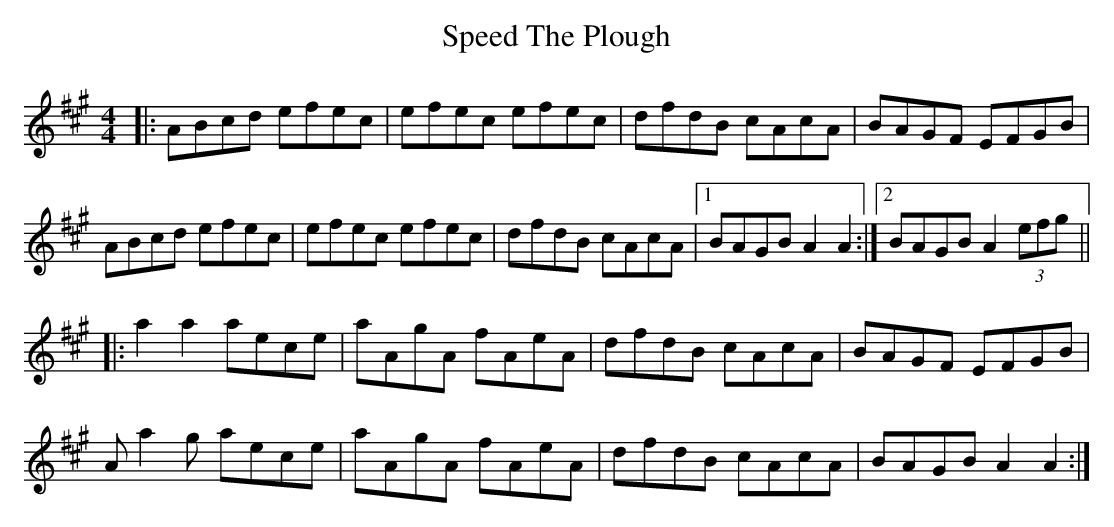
X:1
T: Speed The Plough
M: 4/4
L: 1/8
K: Amaj
|:ABcd efec|efec efec|dfdB cAcA|BAGF EFGB|
ABcd efec|efec efec|dfdB cAcA|1 BAGB A2A2:|2 BAGB A2(3efg||
|:a2a2 aece|aAgA fAeA|dfdB cAcA|BAGF EFGB|
Aa2g aece|aAgA fAeA|dfdB cAcA|BAGB A2A2:|
